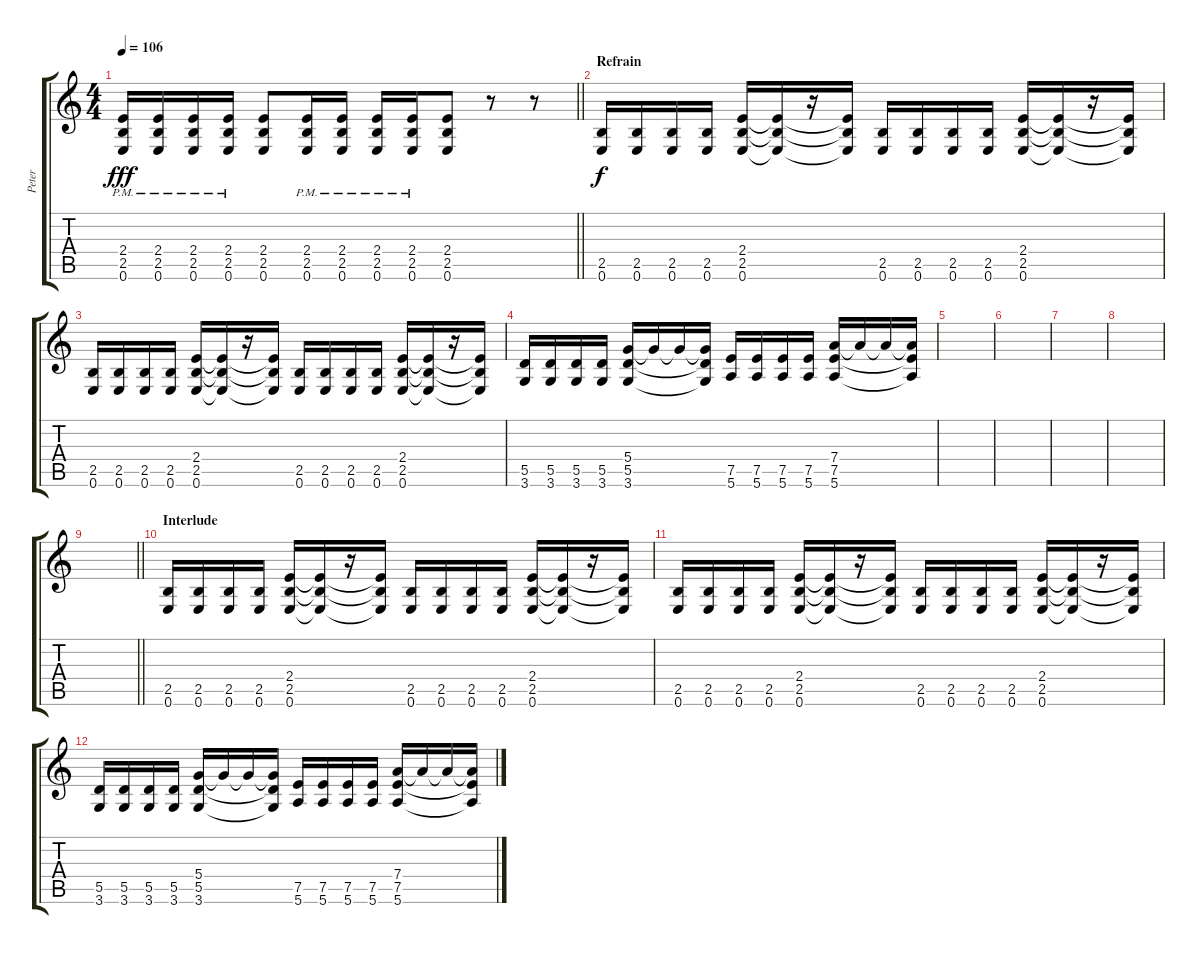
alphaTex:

\track ("Peter" "Peter") {instrument distortionguitar}
\staff {score tabs}
\tuning (E4 B3 G3 D3 A2 E2) {hide}
\ts (4 4)
\tempo 106
\clef g2
\barLineRight lightlight
\ks c
(2.4{pm} 2.5{pm} 0.6{pm}).16{dy fff} (2.4{pm} 2.5{pm} 0.6{pm}).16 (2.4{pm} 2.5{pm} 0.6{pm}).16 (2.4{pm} 2.5{pm} 0.6{pm}).16 (2.4 2.5 0.6).8 (2.4{pm} 2.5{pm} 0.6{pm}).16 (2.4{pm} 2.5{pm} 0.6{pm}).16 (2.4{pm} 2.5{pm} 0.6{pm}).16 (2.4{pm} 2.5{pm} 0.6{pm}).16 (2.4 2.5 0.6).8 r.8 r.8 |
\section ("" "Refrain")
(2.5 0.6).16{dy f volume 16} (2.5 0.6).16 (2.5 0.6).16 (2.5 0.6).16 (2.4 2.5 0.6).16 (2.4{t} 2.5{t} 0.6{t}).16 r.16 (2.4{t} 2.5{t} 0.6{t}).16 (2.5 0.6).16 (2.5 0.6).16 (2.5 0.6).16 (2.5 0.6).16 (2.4 2.5 0.6).16 (2.4{t} 2.5{t} 0.6{t}).16 r.16 (2.4{t} 2.5{t} 0.6{t}).16 |
(2.5 0.6).16{volume 16} (2.5 0.6).16 (2.5 0.6).16 (2.5 0.6).16 (2.4 2.5 0.6).16 (2.4{t} 2.5{t} 0.6{t}).16 r.16 (2.4{t} 2.5{t} 0.6{t}).16 (2.5 0.6).16 (2.5 0.6).16 (2.5 0.6).16 (2.5 0.6).16 (2.4 2.5 0.6).16 (2.4{t} 2.5{t} 0.6{t}).16 r.16 (2.4{t} 2.5{t} 0.6{t}).16 |
(5.5 3.6).16 (5.5 3.6).16 (5.5 3.6).16 (5.5 3.6).16 (5.4 5.5 3.6).16 5.4{t}.16 5.4{t}.16 (5.4{t} 5.5{t} 3.6{t}).16 (7.5 5.6).16 (7.5 5.6).16 (7.5 5.6).16 (7.5 5.6).16 (7.4 7.5 5.6).16 7.4{t}.16 7.4{t}.16 (7.4{t} 7.5{t} 5.6{t}).16 |
|
|
|
|
\barLineRight lightlight
|
\section ("" "Interlude")
(2.5 0.6).16{volume 16} (2.5 0.6).16 (2.5 0.6).16 (2.5 0.6).16 (2.4 2.5 0.6).16 (2.4{t} 2.5{t} 0.6{t}).16 r.16 (2.4{t} 2.5{t} 0.6{t}).16 (2.5 0.6).16 (2.5 0.6).16 (2.5 0.6).16 (2.5 0.6).16 (2.4 2.5 0.6).16 (2.4{t} 2.5{t} 0.6{t}).16 r.16 (2.4{t} 2.5{t} 0.6{t}).16 |
(2.5 0.6).16{volume 16} (2.5 0.6).16 (2.5 0.6).16 (2.5 0.6).16 (2.4 2.5 0.6).16 (2.4{t} 2.5{t} 0.6{t}).16 r.16 (2.4{t} 2.5{t} 0.6{t}).16 (2.5 0.6).16 (2.5 0.6).16 (2.5 0.6).16 (2.5 0.6).16 (2.4 2.5 0.6).16 (2.4{t} 2.5{t} 0.6{t}).16 r.16 (2.4{t} 2.5{t} 0.6{t}).16 |
(5.5 3.6).16 (5.5 3.6).16 (5.5 3.6).16 (5.5 3.6).16 (5.4 5.5 3.6).16 5.4{t}.16 5.4{t}.16 (5.4{t} 5.5{t} 3.6{t}).16 (7.5 5.6).16 (7.5 5.6).16 (7.5 5.6).16 (7.5 5.6).16 (7.4 7.5 5.6).16 7.4{t}.16 7.4{t}.16 (7.4{t} 7.5{t} 5.6{t}).16
